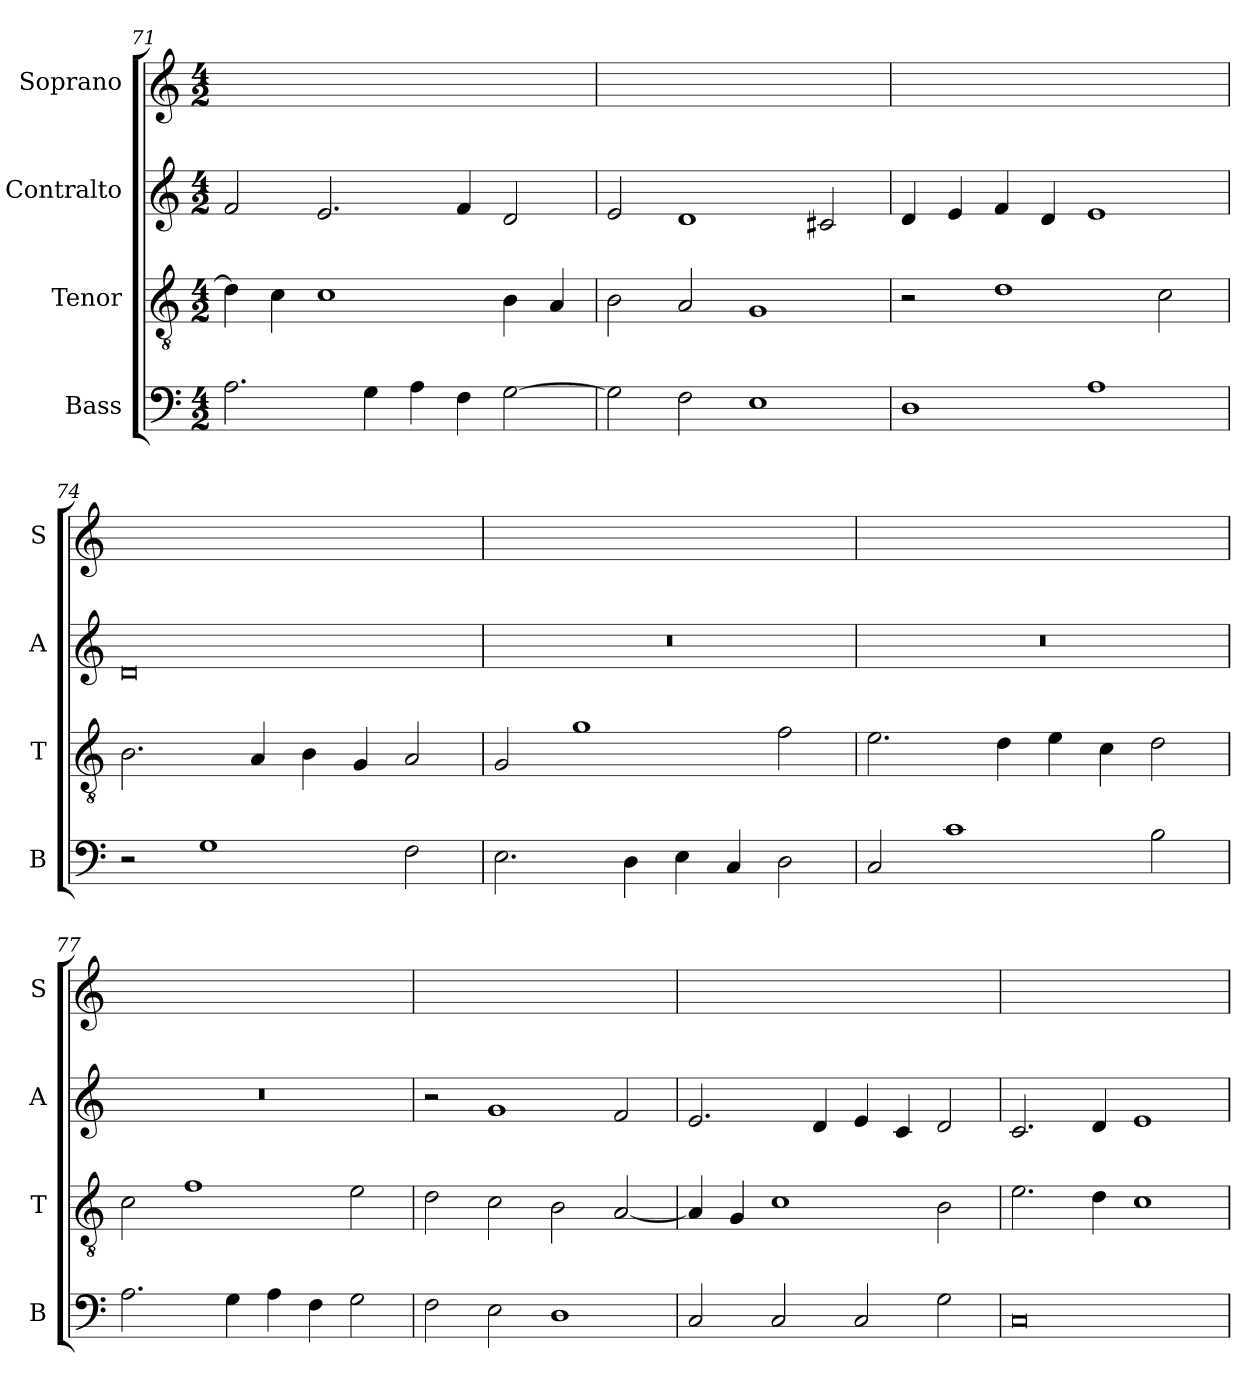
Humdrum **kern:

**kern	**kern	**kern	**kern
*part4	*part3	*part2	*part1
*staff4	*staff3	*staff2	*staff1
*I"Bass	*I"Tenor	*I"Contralto	*I"Soprano
*I'B	*I'T	*I'A	*I'S
*clefF4	*clefGv2	*clefG2	*clefG2
*k[]	*k[]	*k[]	*k[]
*G:mix	*G:mix	*G:mix	*G:mix
*M4/2	*M4/2	*M4/2	*M4/2
=71	=71	=71	=71
2.A	4d]	2f	0ryy
.	4c	.	.
.	1c	2.e	.
4G	.	.	.
4A	.	.	.
4F	.	4f	.
[2G	4B	2d	.
.	4A	.	.
=72	=72	=72	=72
2G]	2B	2e	0ryy
2F	2A	1d	.
1E	1G	.	.
.	.	2c#X	.
=73	=73	=73	=73
1D	2r	4d	0ryy
.	.	4e	.
.	1d	4f	.
.	.	4d	.
1A	.	1e	.
.	2c	.	.
=74	=74	=74	=74
2r	2.B	0d	0ryy
1G	.	.	.
.	4A	.	.
.	4B	.	.
.	4G	.	.
2F	2A	.	.
=75	=75	=75	=75
2.E	2G	0r	0ryy
.	1g	.	.
4D	.	.	.
4E	.	.	.
4C	.	.	.
2D	2f	.	.
=76	=76	=76	=76
2C	2.e	0r	0ryy
1c	.	.	.
.	4d	.	.
.	4e	.	.
.	4c	.	.
2B	2d	.	.
=77	=77	=77	=77
2.A	2c	0r	0ryy
.	1f	.	.
4G	.	.	.
4A	.	.	.
4F	.	.	.
2G	2e	.	.
=78	=78	=78	=78
2F	2d	2r	0ryy
2E	2c	1g	.
1D	2B	.	.
.	[2A	2f	.
=79	=79	=79	=79
2C	4A]	2.e	0ryy
.	4G	.	.
2C	1c	.	.
.	.	4d	.
2C	.	4e	.
.	.	4c	.
2G	2B	2d	.
=80	=80	=80	=80
0C	2.e	2.c	0ryy
.	4d	4d	.
.	1c	1e	.
=	=	=	=
*-	*-	*-	*-
